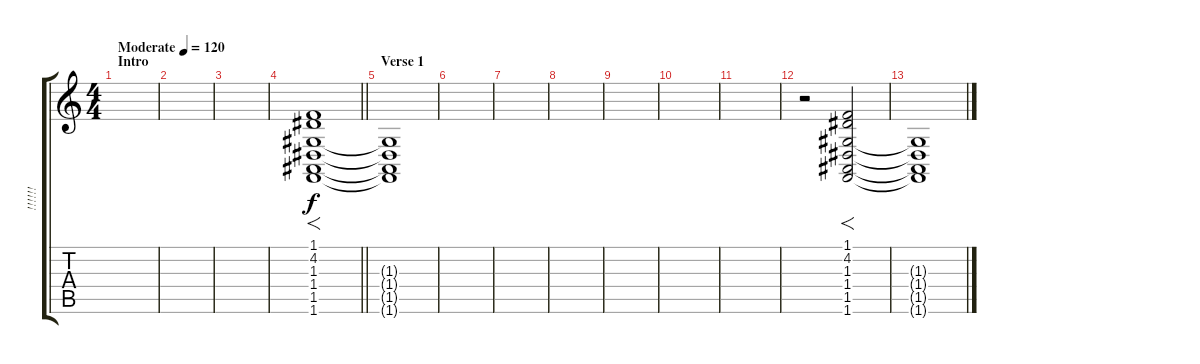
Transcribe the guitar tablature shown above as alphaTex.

\track ("!!!!!!" "!!!!!!") {instrument reversecymbal}
\staff {score tabs}
\tuning (E4 B3 G3 D3 A2 E2) {hide}
\ts (4 4)
\section ("" "Intro")
\tempo (120 "Moderate")
\clef g2
\ks c
|
|
|
\barLineRight lightlight
(1.1 4.2 1.3 1.4 1.5 1.6).1{f} |
\section ("" "Verse 1")
(1.3{t} 1.4{t} 1.5{t} 1.6{t}).1 |
|
|
|
|
|
|
r.2 (1.1 4.2 1.3 1.4 1.5 1.6).2{f} |
(1.3{t} 1.4{t} 1.5{t} 1.6{t}).1
